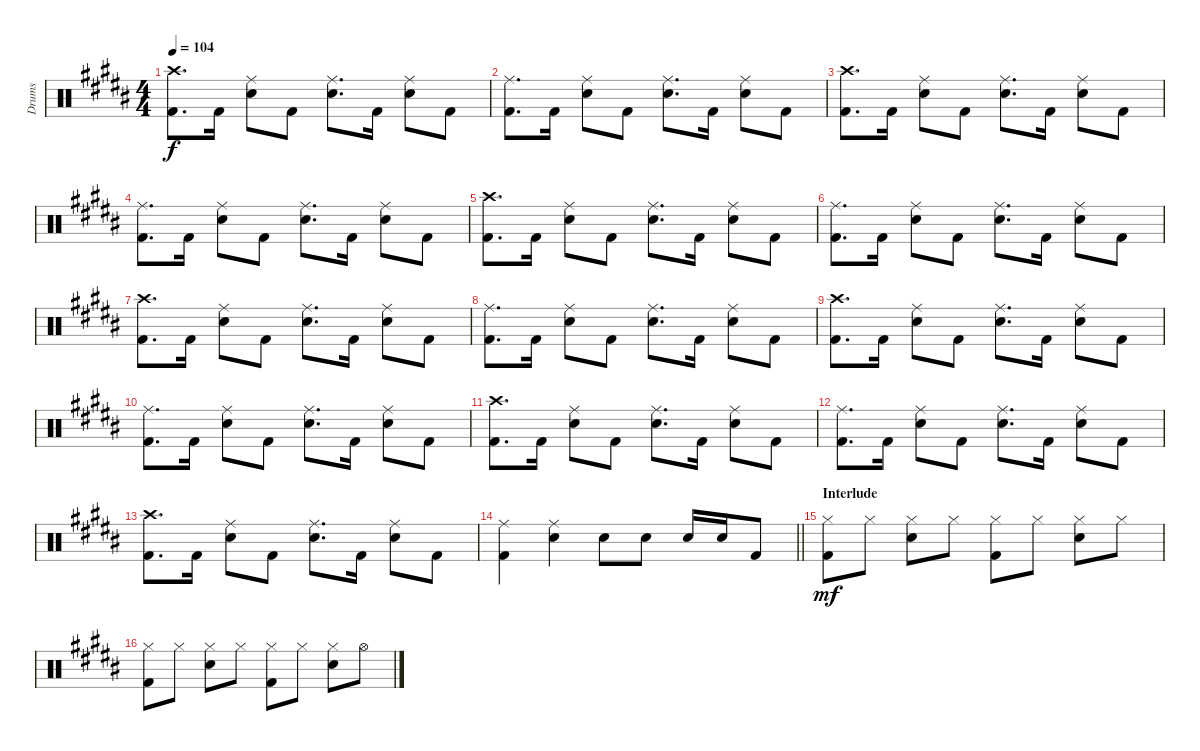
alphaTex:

\track ("Drums" "Drums") {instrument percussion}
\staff {score}
\articulation defaults
\ts (4 4)
\tempo 104
\clef neutral
\ks b
("Crash high (hit)" "Kick (hit) 2").8{d dy f} "Kick (hit) 2".16 ("Ride (middle)" "Electric Snare (hit)").8 "Kick (hit) 2".8 ("Ride (middle)" "Electric Snare (hit)").8{d} "Kick (hit) 2".16 ("Ride (middle)" "Electric Snare (hit)").8 "Kick (hit) 2".8 |
("Ride (middle)" "Kick (hit) 2").8{d} "Kick (hit) 2".16 ("Ride (middle)" "Electric Snare (hit)").8 "Kick (hit) 2".8 ("Ride (middle)" "Electric Snare (hit)").8{d} "Kick (hit) 2".16 ("Ride (middle)" "Electric Snare (hit)").8 "Kick (hit) 2".8 |
("Crash high (hit)" "Kick (hit) 2").8{d} "Kick (hit) 2".16 ("Ride (middle)" "Electric Snare (hit)").8 "Kick (hit) 2".8 ("Ride (middle)" "Electric Snare (hit)").8{d} "Kick (hit) 2".16 ("Ride (middle)" "Electric Snare (hit)").8 "Kick (hit) 2".8 |
("Ride (middle)" "Kick (hit) 2").8{d} "Kick (hit) 2".16 ("Ride (middle)" "Electric Snare (hit)").8 "Kick (hit) 2".8 ("Ride (middle)" "Electric Snare (hit)").8{d} "Kick (hit) 2".16 ("Ride (middle)" "Electric Snare (hit)").8 "Kick (hit) 2".8 |
("Crash high (hit)" "Kick (hit) 2").8{d} "Kick (hit) 2".16 ("Ride (middle)" "Electric Snare (hit)").8 "Kick (hit) 2".8 ("Ride (middle)" "Electric Snare (hit)").8{d} "Kick (hit) 2".16 ("Ride (middle)" "Electric Snare (hit)").8 "Kick (hit) 2".8 |
("Ride (middle)" "Kick (hit) 2").8{d} "Kick (hit) 2".16 ("Ride (middle)" "Electric Snare (hit)").8 "Kick (hit) 2".8 ("Ride (middle)" "Electric Snare (hit)").8{d} "Kick (hit) 2".16 ("Ride (middle)" "Electric Snare (hit)").8 "Kick (hit) 2".8 |
("Crash high (hit)" "Kick (hit) 2").8{d} "Kick (hit) 2".16 ("Ride (middle)" "Electric Snare (hit)").8 "Kick (hit) 2".8 ("Ride (middle)" "Electric Snare (hit)").8{d} "Kick (hit) 2".16 ("Ride (middle)" "Electric Snare (hit)").8 "Kick (hit) 2".8 |
("Ride (middle)" "Kick (hit) 2").8{d} "Kick (hit) 2".16 ("Ride (middle)" "Electric Snare (hit)").8 "Kick (hit) 2".8 ("Ride (middle)" "Electric Snare (hit)").8{d} "Kick (hit) 2".16 ("Ride (middle)" "Electric Snare (hit)").8 "Kick (hit) 2".8 |
("Crash high (hit)" "Kick (hit) 2").8{d} "Kick (hit) 2".16 ("Ride (middle)" "Electric Snare (hit)").8 "Kick (hit) 2".8 ("Ride (middle)" "Electric Snare (hit)").8{d} "Kick (hit) 2".16 ("Ride (middle)" "Electric Snare (hit)").8 "Kick (hit) 2".8 |
("Ride (middle)" "Kick (hit) 2").8{d} "Kick (hit) 2".16 ("Ride (middle)" "Electric Snare (hit)").8 "Kick (hit) 2".8 ("Ride (middle)" "Electric Snare (hit)").8{d} "Kick (hit) 2".16 ("Ride (middle)" "Electric Snare (hit)").8 "Kick (hit) 2".8 |
("Crash high (hit)" "Kick (hit) 2").8{d} "Kick (hit) 2".16 ("Ride (middle)" "Electric Snare (hit)").8 "Kick (hit) 2".8 ("Ride (middle)" "Electric Snare (hit)").8{d} "Kick (hit) 2".16 ("Ride (middle)" "Electric Snare (hit)").8 "Kick (hit) 2".8 |
("Ride (middle)" "Kick (hit) 2").8{d} "Kick (hit) 2".16 ("Ride (middle)" "Electric Snare (hit)").8 "Kick (hit) 2".8 ("Ride (middle)" "Electric Snare (hit)").8{d} "Kick (hit) 2".16 ("Ride (middle)" "Electric Snare (hit)").8 "Kick (hit) 2".8 |
("Crash high (hit)" "Kick (hit) 2").8{d} "Kick (hit) 2".16 ("Ride (middle)" "Electric Snare (hit)").8 "Kick (hit) 2".8 ("Ride (middle)" "Electric Snare (hit)").8{d} "Kick (hit) 2".16 ("Ride (middle)" "Electric Snare (hit)").8 "Kick (hit) 2".8 |
\barLineRight lightlight
("Ride (middle)" "Kick (hit) 2").4 ("Ride (middle)" "Electric Snare (hit)").4 "Electric Snare (hit)".8 "Electric Snare (hit)".8 "Electric Snare (hit)".16 "Electric Snare (hit)".16 "Kick (hit) 2".8 |
\section ("" "Interlude")
("Hi-Hat (closed)" "Kick (hit) 2").8{dy mf} "Hi-Hat (closed)".8 ("Hi-Hat (closed)" "Electric Snare (hit)").8 "Hi-Hat (closed)".8 ("Hi-Hat (closed)" "Kick (hit) 2").8 "Hi-Hat (closed)".8 ("Hi-Hat (closed)" "Electric Snare (hit)").8 "Hi-Hat (closed)".8 |
("Hi-Hat (closed)" "Kick (hit) 2").8 "Hi-Hat (closed)".8 ("Hi-Hat (closed)" "Electric Snare (hit)").8 "Hi-Hat (closed)".8 ("Hi-Hat (closed)" "Kick (hit) 2").8 "Hi-Hat (closed)".8 ("Hi-Hat (closed)" "Electric Snare (hit)").8 "Hi-Hat (open)".8
